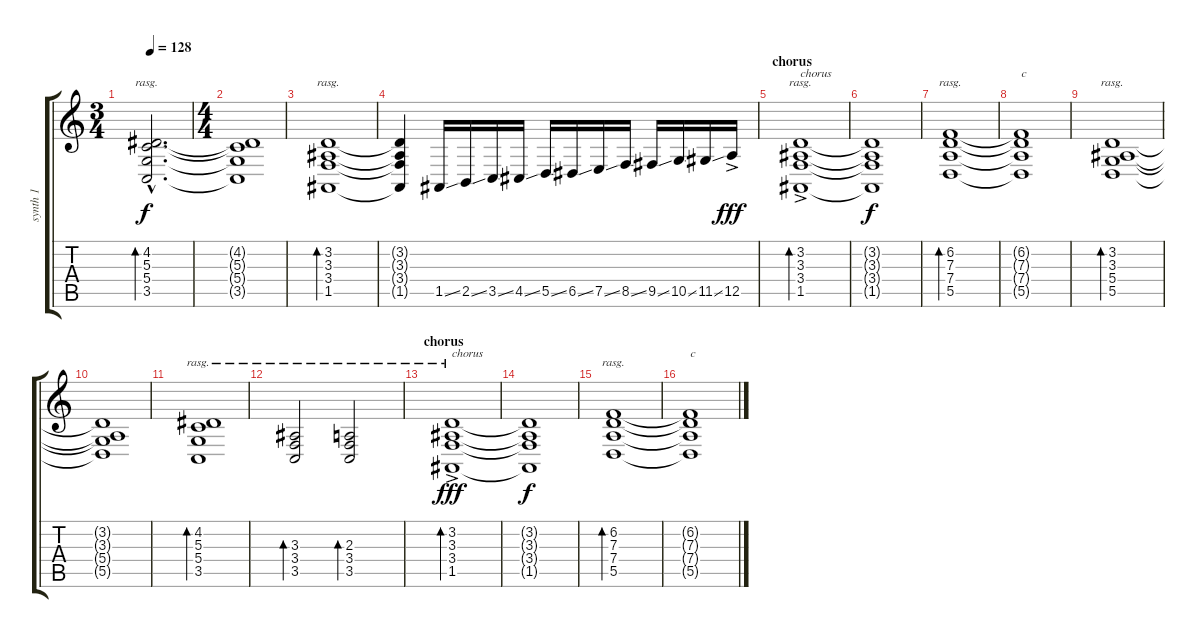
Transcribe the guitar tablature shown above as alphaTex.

\track ("synth 1" "synth 1") {instrument musicbox}
\staff {score tabs}
\tuning (E4 B3 G3 D3 A2 E2) {hide}
\ts (3 4)
\tempo 128
\clef g2
\ks c
(4.2{hac} 5.3{hac} 5.4{hac} 3.5{hac}).2{d bd 480 rasg ii dy f} |
\ts (4 4)
(4.2{t} 5.3{t} 5.4{t} 3.5{t}).1 |
(3.2 3.3 3.4 1.5).1{bd 480 rasg ii} |
(3.2{t} 3.3{t} 3.4{t} 1.5{t}).4 1.5{ss}.16 2.5{ss}.16 3.5{ss}.16 4.5{ss}.16 5.5{ss}.16 6.5{ss}.16 7.5{ss}.16 8.5{ss}.16 9.5{ss}.16 10.5{ss}.16 11.5{ss}.16 12.5{ac}.16{dy fff} |
\section ("" "chorus")
(3.2 3.3{ac} 3.4 1.5).1{bd 480 rasg ii txt "chorus"} |
(3.2{t} 3.3{t} 3.4{t} 1.5{t}).1{dy f} |
(6.2 7.3 7.4 5.5).1{bd 480 rasg ii} |
(6.2{t} 7.3{t} 7.4{t} 5.5{t}).1{txt "c"} |
(3.2 3.3 5.4 5.5).1{bd 480 rasg ii} |
(3.2{t} 3.3{t} 5.4{t} 5.5{t}).1 |
(4.2 5.3 5.4 3.5).1{bd 480 rasg ii} |
(3.3 3.4 3.5).2{bd 480 rasg ii} (2.3 3.4 3.5).2{bd 480 rasg ii} |
\section ("" "chorus")
(3.2 3.3{ac} 3.4 1.5).1{bd 480 rasg ii txt "chorus" dy fff} |
(3.2{t} 3.3{t} 3.4{t} 1.5{t}).1{dy f} |
(6.2 7.3 7.4 5.5).1{bd 480 rasg ii} |
(6.2{t} 7.3{t} 7.4{t} 5.5{t}).1{txt "c"}
